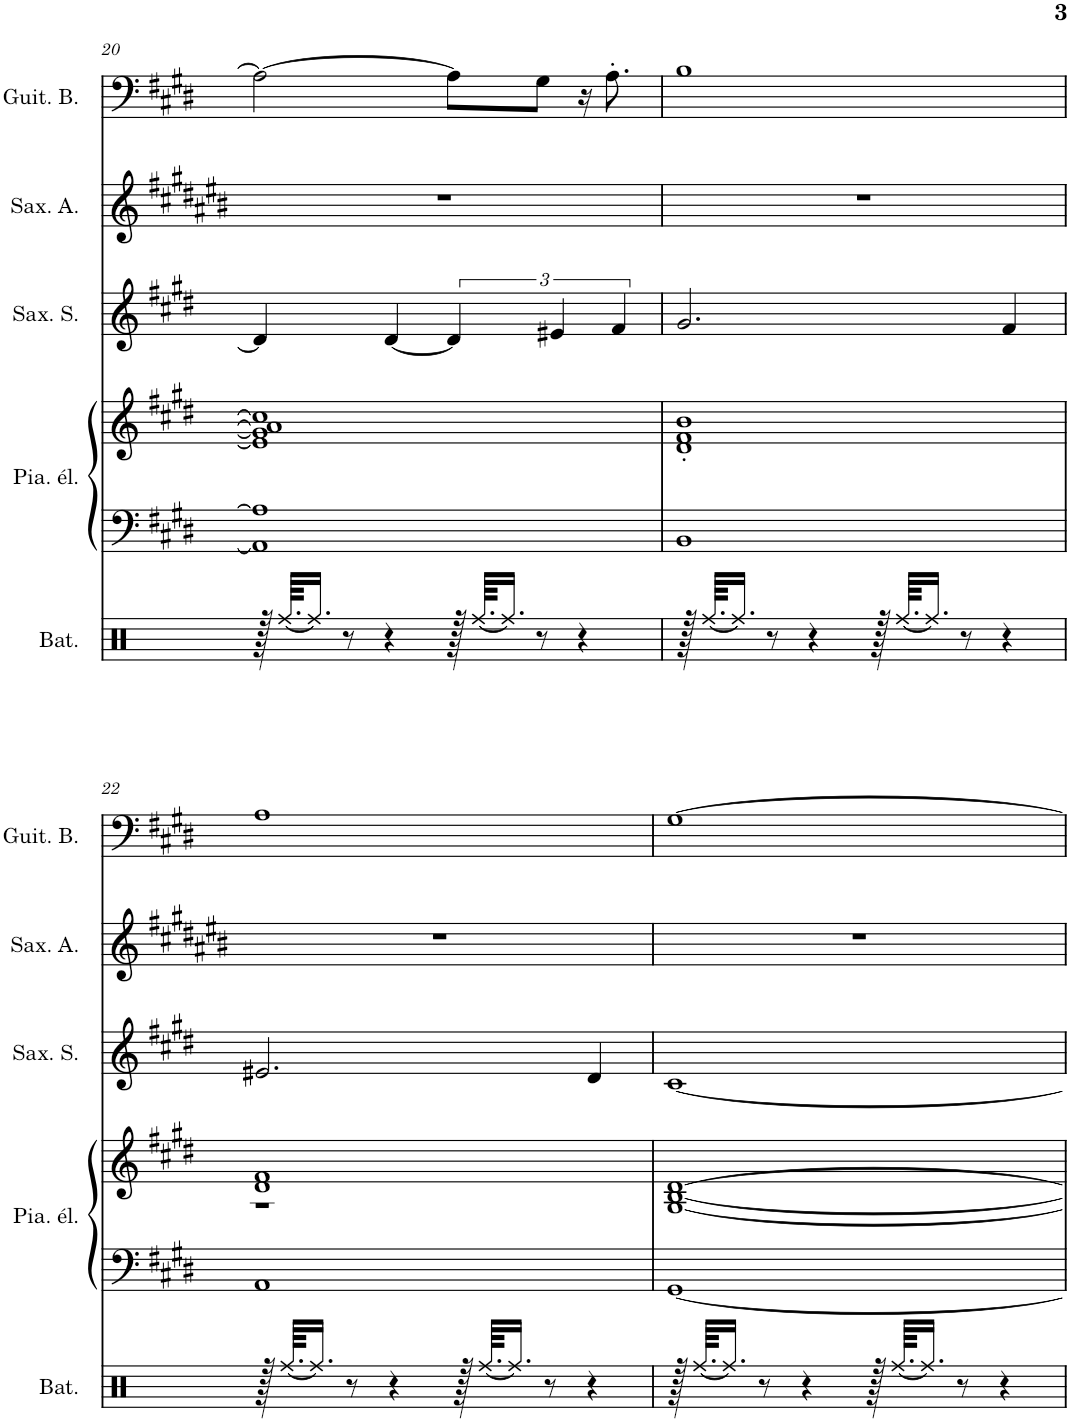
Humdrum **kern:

**kern	**kern	**kern	**kern	**kern	**kern
*part5	*part4	*part4	*part3	*part2	*part1
*staff6	*staff5	*staff4	*staff3	*staff2	*staff1
*I"Batterie	*I"Piano électrique	*	*I"Saxophone Soprano	*I"Saxophone Alto	*I"Guitare Basse
*I'Bat.	*I'Pia. él.	*	*I'Sax. S.	*I'Sax. A.	*I'Guit. B.
!!LO:PB:g=z
*clefX	*clefF4	*clefG2	*clefG2	*clefG2	*clefF4
*	*	*	*Trd1c2	*Trd5c9	*Trd7c12
*k[]	*k[f#c#g#d#]	*k[f#c#g#d#]	*k[f#c#g#d#]	*k[f#c#g#d#a#e#b#]	*k[f#c#g#d#]
*M4/4	*M4/4	*M4/4	*M4/4	*M4/4	*M4/4
=20	=20	=20	=20	=20	=20
128r	1AA] 1A]	1e] 1g#] 1a] 1cc#]	4d#/]	1r	2A\_
[64.Rff/KKLL	.	.	.	.	.
16.Rff/JJ]	.	.	.	.	.
8r	.	.	.	.	.
4r	.	.	[4d#/	.	.
128r	.	.	6d#/]	.	8A\L]
[64.Rff/KKLL	.	.	.	.	.
16.Rff/JJ]	.	.	.	.	.
8r	.	.	.	.	8G#\J
.	.	.	6e#X/	.	.
4r	.	.	.	.	16r
.	.	.	.	.	8.A'\
.	.	.	6f#/	.	.
=21	=21	=21	=21	=21	=21
128r	1BB	1d#' 1f#' 1b'	2.g#/	1r	1B
[64.Rff/KKLL	.	.	.	.	.
16.Rff/JJ]	.	.	.	.	.
8r	.	.	.	.	.
4r	.	.	.	.	.
128r	.	.	.	.	.
[64.Rff/KKLL	.	.	.	.	.
16.Rff/JJ]	.	.	.	.	.
8r	.	.	.	.	.
4r	.	.	4f#/	.	.
!!LO:LB:g=z
=22	=22	=22	=22	=22	=22
*	*	*^	*	*	*
128r	1AA	1d# 1f#	1r	2.e#X/	1r	1A
[64.Rff/KKLL	.	.	.	.	.	.
16.Rff/JJ]	.	.	.	.	.	.
8r	.	.	.	.	.	.
4r	.	.	.	.	.	.
128r	.	.	.	.	.	.
[64.Rff/KKLL	.	.	.	.	.	.
16.Rff/JJ]	.	.	.	.	.	.
8r	.	.	.	.	.	.
4r	.	.	.	4d#/	.	.
*	*	*v	*v	*	*	*
=23	=23	=23	=23	=23	=23
128r	[1GG#	[1G# [1B [1d#	[1c#	1r	[1G#
[64.Rff/KKLL	.	.	.	.	.
16.Rff/JJ]	.	.	.	.	.
8r	.	.	.	.	.
4r	.	.	.	.	.
128r	.	.	.	.	.
[64.Rff/KKLL	.	.	.	.	.
16.Rff/JJ]	.	.	.	.	.
8r	.	.	.	.	.
4r	.	.	.	.	.
=	=	=	=	=	=
*-	*-	*-	*-	*-	*-
